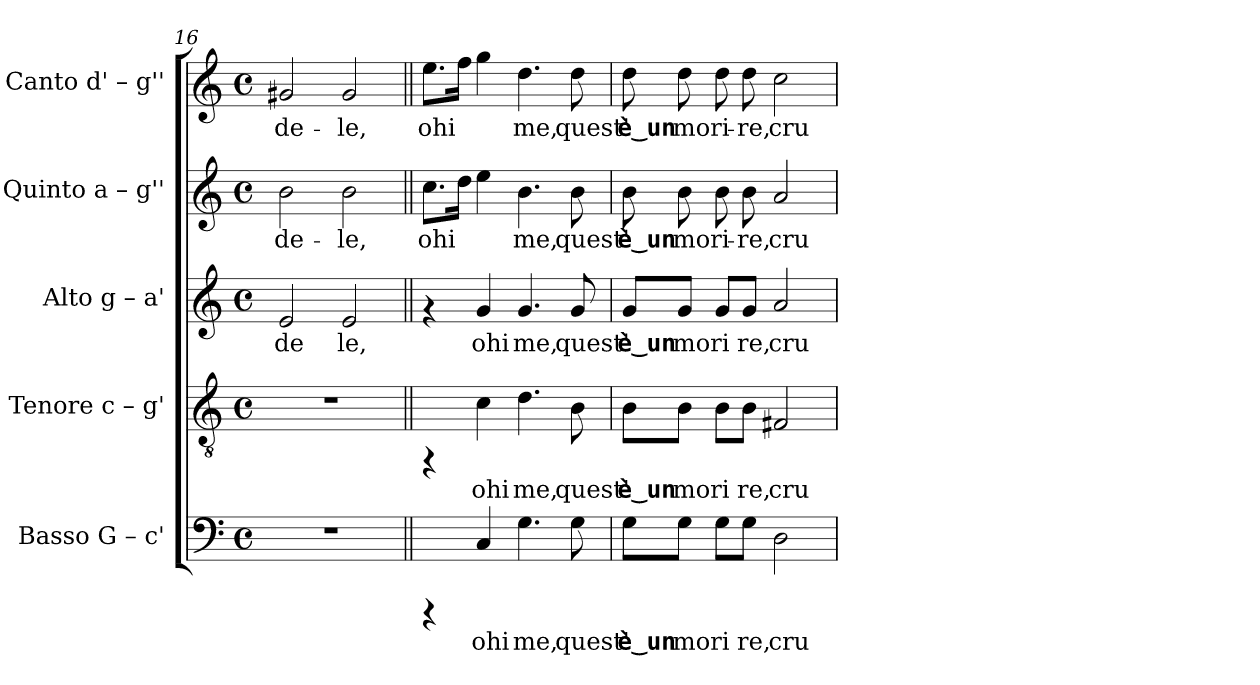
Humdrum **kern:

**kern	**text	**kern	**text	**kern	**text	**kern	**text	**kern	**text
*part5	*part5	*part4	*part4	*part3	*part3	*part2	*part2	*part1	*part1
*staff5	*staff5	*staff4	*staff4	*staff3	*staff3	*staff2	*staff2	*staff1	*staff1
*I"Basso  G – c'	*	*I"Tenore  c – g'	*	*I"Alto  g – a'	*	*I"Quinto  a – g''	*	*I"Canto  d' – g''	*
*clefF4	*	*clefGv2	*	*clefG2	*	*clefG2	*	*clefG2	*
*k[]	*	*k[]	*	*k[]	*	*k[]	*	*k[]	*
*C:	*	*C:	*	*C:	*	*C:	*	*C:	*
*M4/4	*	*M4/4	*	*M4/4	*	*M4/4	*	*M4/4	*
*met(c)	*	*met(c)	*	*met(c)	*	*met(c)	*	*met(c)	*
=16	=16	=16	=16	=16	=16	=16	=16	=16	=16
!	!	!	!	!	!LO:LY:b:rj	!	!LO:LY:b:rj	!	!LO:LY:b:rj
1r	.	1r	.	2e/	de	2b\	-de-	2g#X/	-de-
!	!	!	!	!	!LO:LY:b:rj	!	!LO:LY:b:rj	!	!LO:LY:b:rj
.	.	.	.	2e/	le,	2b\	-le,	2g#/	-le,
=17||	=17||	=17||	=17||	=17||	=17||	=17||	=17||	=17||	=17||
!	!	!	!	!	!	!	!LO:LY:b:rj	!	!LO:LY:b:rj
4rCCC	.	4rFF	.	4rf	.	8.cc\L	ohi-	8.ee\L	ohi-
!	!	!	!	!	!	!	!LO:LY:b:rj	!	!LO:LY:b:rj
.	.	.	.	.	.	16dd\J	--	16ff\J	--
!	!LO:LY:b:rj	!	!LO:LY:b:rj	!	!LO:LY:b:rj	!	!LO:LY:b:rj	!	!LO:LY:b:rj
4C/	ohi	4c\	ohi	4g/	ohi	4ee\	--	4gg\	--
!	!LO:LY:b:rj	!	!LO:LY:b:rj	!	!LO:LY:b:rj	!	!LO:LY:b:rj	!	!LO:LY:b:rj
4.G\	me,	4.d\	me,	4.g/	me,	4.b\	-me,	4.dd\	-me,
!	!LO:LY:b:rj	!	!LO:LY:b:rj	!	!LO:LY:b:rj	!	!LO:LY:b:rj	!	!LO:LY:b:rj
8G\	quest'	8B\	quest'	8g/	quest'	8b\	quest'	8dd\	quest'
=18	=18	=18	=18	=18	=18	=18	=18	=18	=18
!	!LO:LY:b:rj	!	!LO:LY:b:rj	!	!LO:LY:b:rj	!	!LO:LY:b:rj	!	!LO:LY:b:rj
8G\L	è‿un	8B\L	è‿un	8g/L	è‿un	8b\	è‿un	8dd\	è‿un
!	!LO:LY:b:rj	!	!LO:LY:b:rj	!	!LO:LY:b:rj	!	!LO:LY:b:rj	!	!LO:LY:b:rj
8G\J	mo	8B\J	mo	8g/J	mo	8b\	mo	8dd\	mo
!	!LO:LY:b:rj	!	!LO:LY:b:rj	!	!LO:LY:b:rj	!	!LO:LY:b:rj	!	!LO:LY:b:rj
8G\L	ri	8B\L	ri	8g/L	ri	8b\	ri-	8dd\	ri-
!	!LO:LY:b:rj	!	!LO:LY:b:rj	!	!LO:LY:b:rj	!	!LO:LY:b:rj	!	!LO:LY:b:rj
8G\J	re,	8B\J	re,	8g/J	re,	8b\	-re,	8dd\	-re,
!	!LO:LY:b:rj	!	!LO:LY:b:rj	!	!LO:LY:b:rj	!	!LO:LY:b:rj	!	!LO:LY:b:rj
2D\	cru	2F#X/	cru	2a/	cru	2a/	cru-	2cc\	cru-
=	=	=	=	=	=	=	=	=	=
*-	*-	*-	*-	*-	*-	*-	*-	*-	*-
